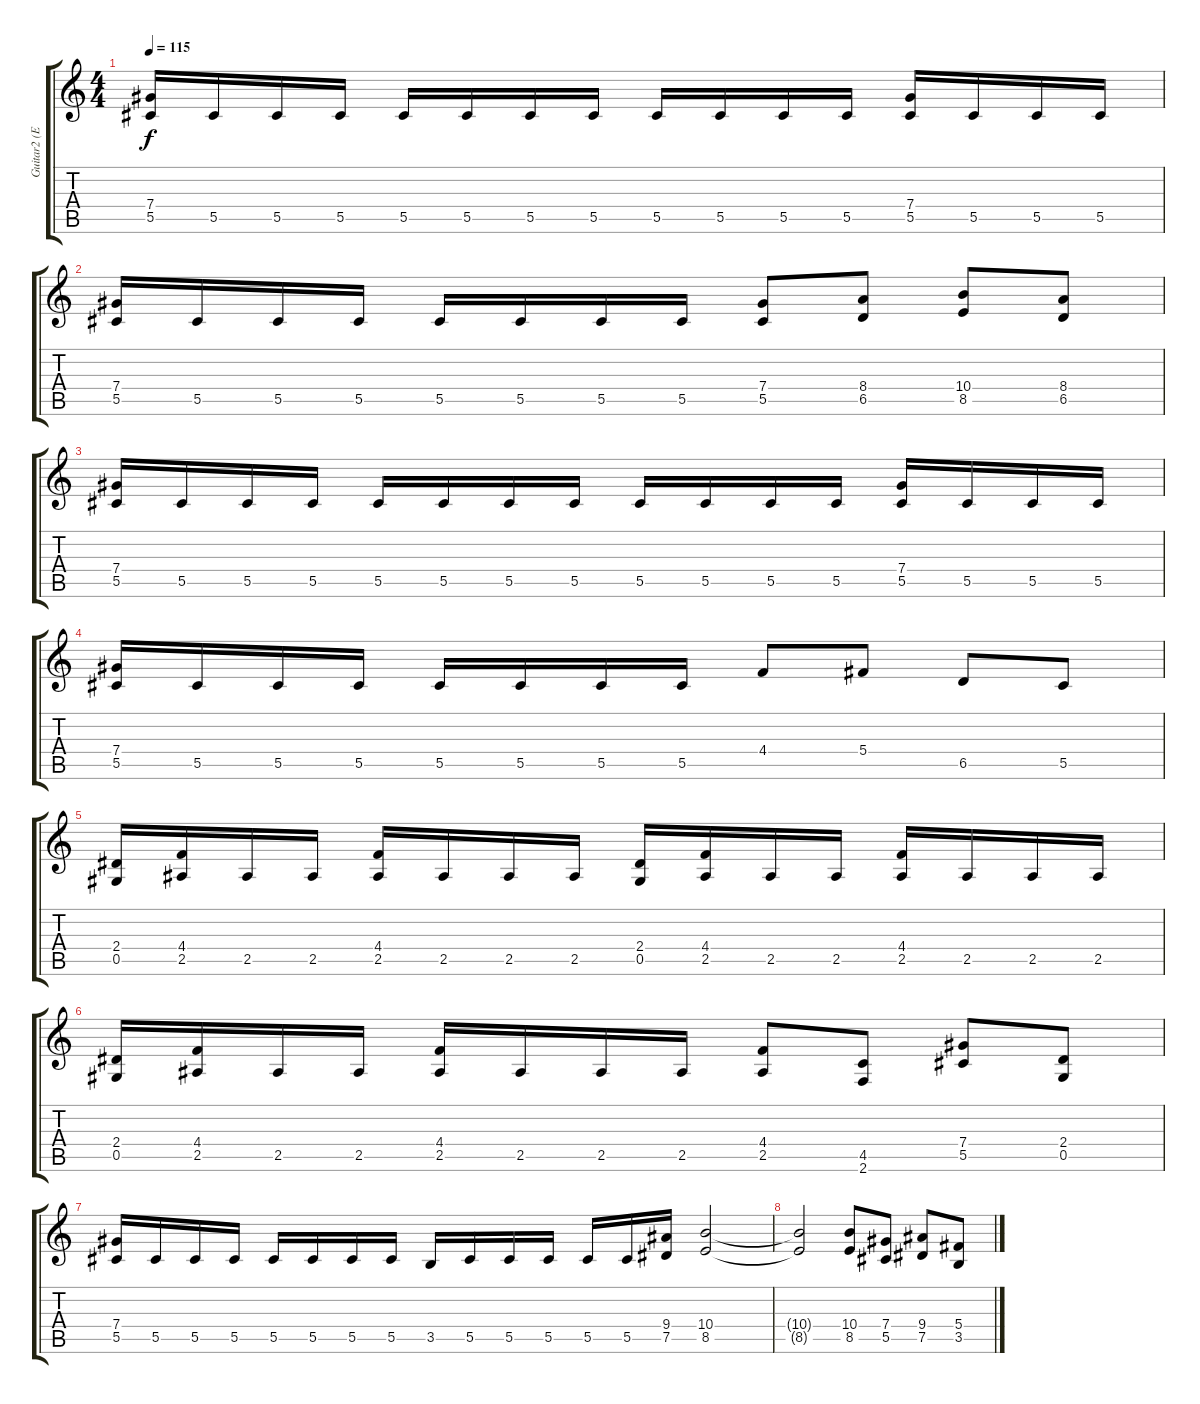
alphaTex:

\track ("Guitar2 (Eb-tuning)" "Guitar2 (E") {instrument overdrivenguitar}
\staff {score tabs}
\tuning (Eb4 Bb3 Gb3 Db3 Ab2 Eb2) {hide}
\ts (4 4)
\tempo 115
\clef g2
\ks c
(7.4 5.5).16{dy f} 5.5.16 5.5.16 5.5.16 5.5.16 5.5.16 5.5.16 5.5.16 5.5.16 5.5.16 5.5.16 5.5.16 (7.4 5.5).16 5.5.16 5.5.16 5.5.16 |
(7.4 5.5).16 5.5.16 5.5.16 5.5.16 5.5.16 5.5.16 5.5.16 5.5.16 (7.4 5.5).8 (8.4 6.5).8 (10.4 8.5).8 (8.4 6.5).8 |
(7.4 5.5).16 5.5.16 5.5.16 5.5.16 5.5.16 5.5.16 5.5.16 5.5.16 5.5.16 5.5.16 5.5.16 5.5.16 (7.4 5.5).16 5.5.16 5.5.16 5.5.16 |
(7.4 5.5).16 5.5.16 5.5.16 5.5.16 5.5.16 5.5.16 5.5.16 5.5.16 4.4.8 5.4.8 6.5.8 5.5.8 |
(2.4 0.5).16 (4.4 2.5).16 2.5.16 2.5.16 (4.4 2.5).16 2.5.16 2.5.16 2.5.16 (2.4 0.5).16 (4.4 2.5).16 2.5.16 2.5.16 (4.4 2.5).16 2.5.16 2.5.16 2.5.16 |
(2.4 0.5).16 (4.4 2.5).16 2.5.16 2.5.16 (4.4 2.5).16 2.5.16 2.5.16 2.5.16 (4.4 2.5).8 (4.5 2.6).8 (7.4 5.5).8 (2.4 0.5).8 |
(7.4 5.5).16 5.5.16 5.5.16 5.5.16 5.5.16 5.5.16 5.5.16 5.5.16 3.5.16 5.5.16 5.5.16 5.5.16 5.5.16 5.5.16 (9.4 7.5).16 (10.4 8.5).2 |
(10.4{t} 8.5{t}).2 (10.4 8.5).8 (7.4 5.5).8 (9.4 7.5).8 (5.4 3.5).8
